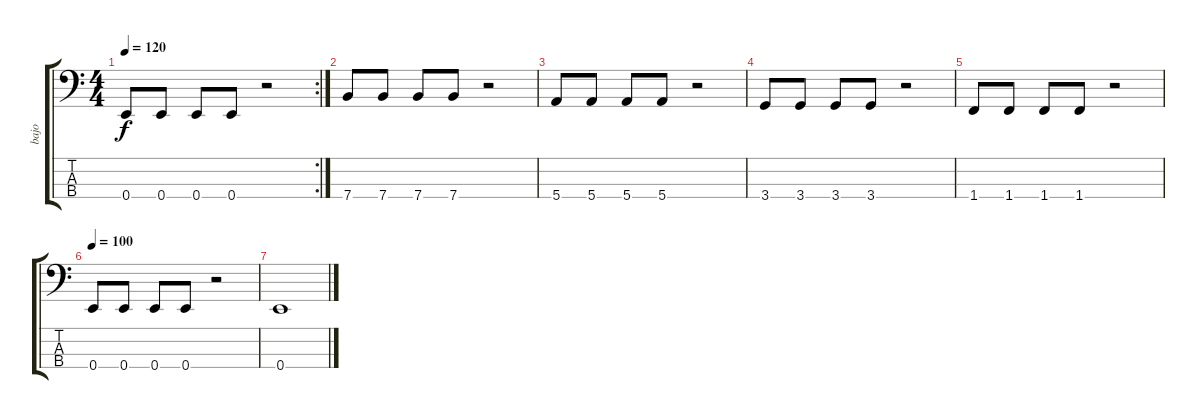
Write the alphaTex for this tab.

\track ("bajo" "bajo") {instrument electricbassfinger}
\staff {score tabs}
\tuning (G2 D2 A1 E1) {hide}
\rc 2
\ts (4 4)
\tempo 120
\clef f4
\ks c
0.4.8{dy f} 0.4.8 0.4.8 0.4.8 r.2 |
7.4.8 7.4.8 7.4.8 7.4.8 r.2 |
5.4.8 5.4.8 5.4.8 5.4.8 r.2 |
3.4.8 3.4.8 3.4.8 3.4.8 r.2 |
1.4.8 1.4.8 1.4.8 1.4.8 r.2 |
\tempo 100
0.4.8 0.4.8 0.4.8 0.4.8 r.2 |
0.4.1
